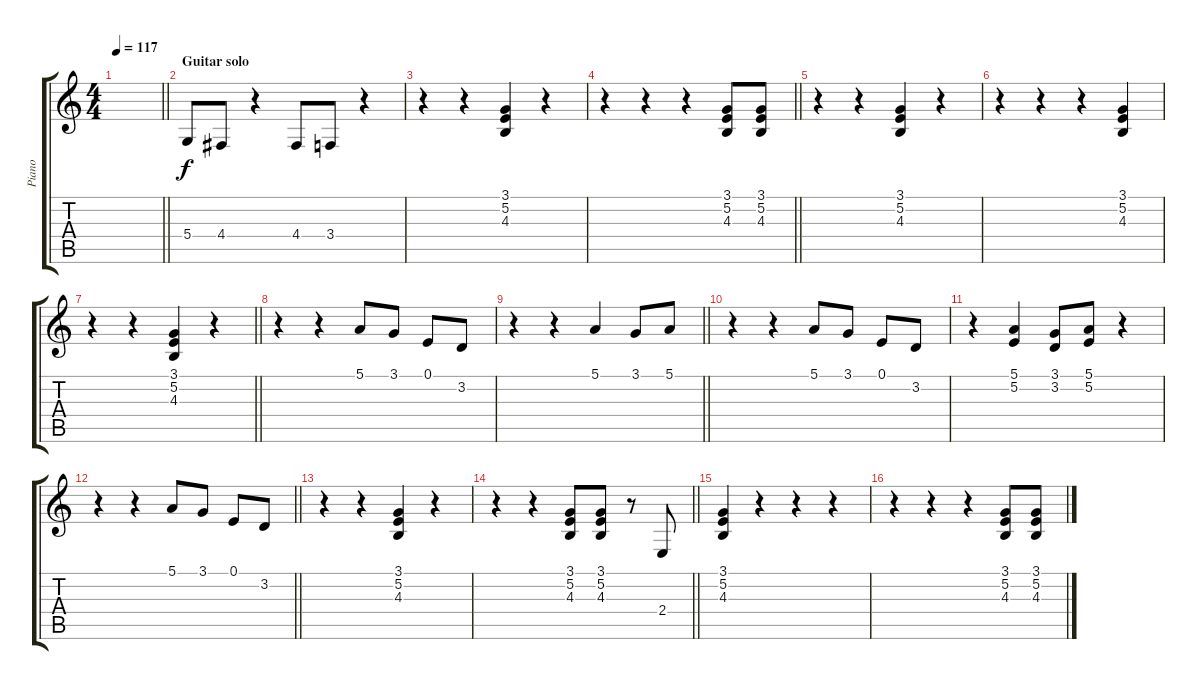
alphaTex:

\track ("Piano" "Piano") {instrument electricgrandpiano}
\staff {score tabs}
\tuning (E4 B3 G3 D3 A2 E2) {hide}
\ts (4 4)
\tempo 117
\clef g2
\barLineRight lightlight
\ks c
|
\section ("" "Guitar solo")
5.4.8 4.4.8 r.4 4.4.8 3.4.8 r.4 |
r.4 r.4 (3.1 5.2 4.3).4 r.4 |
\barLineRight lightlight
r.4 r.4 r.4 (3.1 5.2 4.3).8 (3.1 5.2 4.3).8 |
r.4 r.4 (3.1 5.2 4.3).4 r.4 |
r.4 r.4 r.4 (3.1 5.2 4.3).4 |
\barLineRight lightlight
r.4 r.4 (3.1 5.2 4.3).4 r.4 |
r.4 r.4 5.1.8 3.1.8 0.1.8 3.2.8 |
\barLineRight lightlight
r.4 r.4 5.1.4 3.1.8 5.1.8 |
r.4 r.4 5.1.8 3.1.8 0.1.8 3.2.8 |
r.4 (5.1 5.2).4 (3.1 3.2).8 (5.1 5.2).8 r.4 |
\barLineRight lightlight
r.4 r.4 5.1.8 3.1.8 0.1.8 3.2.8 |
r.4 r.4 (3.1 5.2 4.3).4 r.4 |
\barLineRight lightlight
r.4 r.4 (3.1 5.2 4.3).8 (3.1 5.2 4.3).8 r.8 2.4.8 |
(3.1 5.2 4.3).4 r.4 r.4 r.4 |
r.4 r.4 r.4 (3.1 5.2 4.3).8 (3.1 5.2 4.3).8
